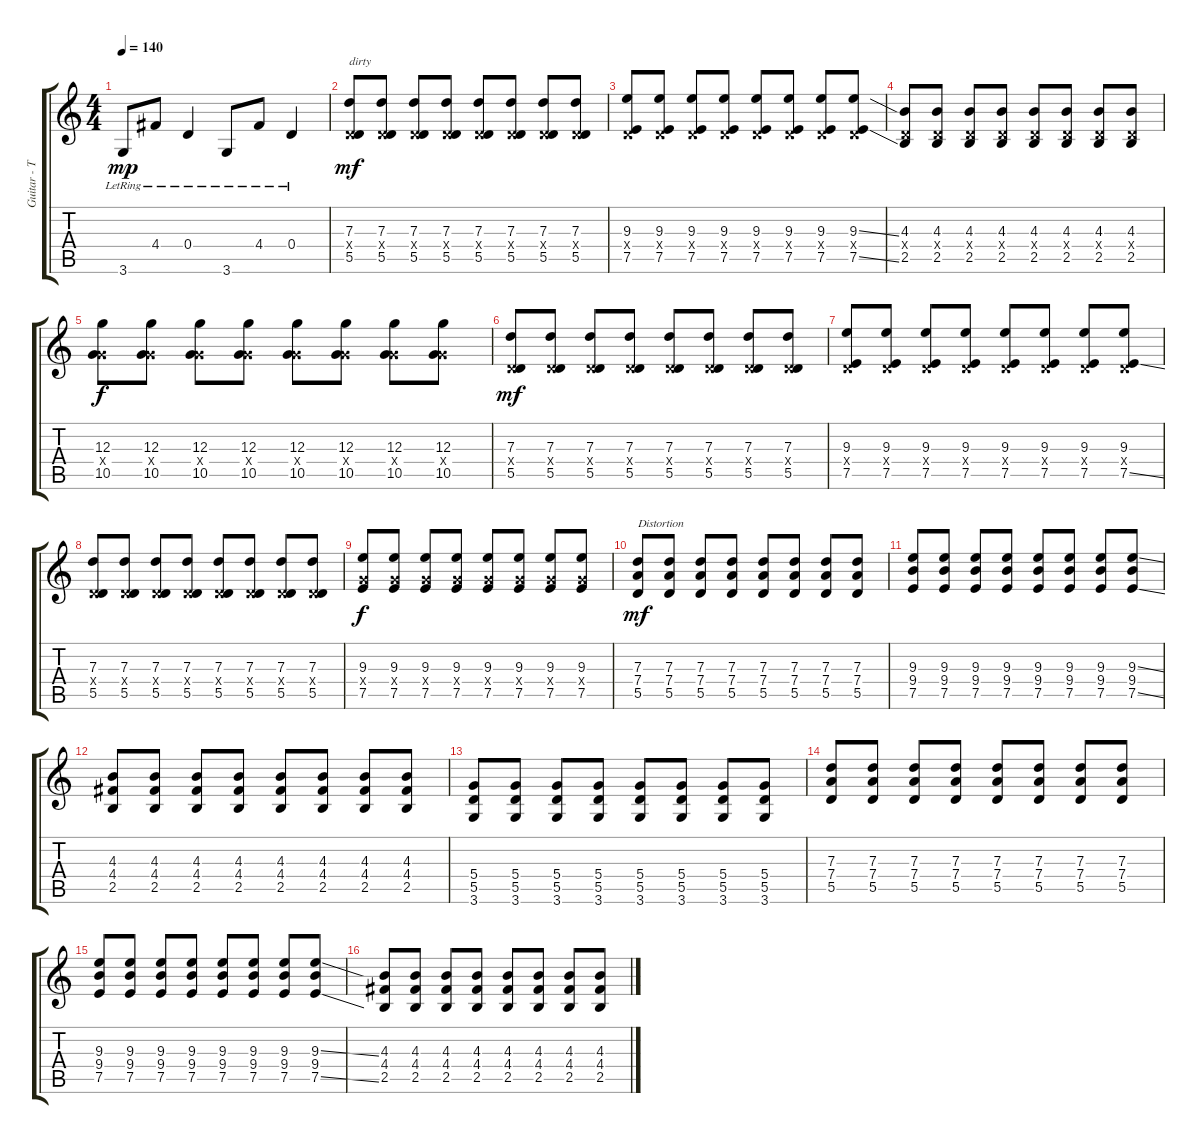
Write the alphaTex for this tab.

\track ("Guitar - Tom Mattew Delonge" "Guitar - T") {instrument overdrivenguitar}
\staff {score tabs}
\tuning (E4 B3 G3 D3 A2 E2) {hide}
\ts (4 4)
\tempo 140
\clef g2
\ks c
3.6{lr}.8{dy mp} 4.4{lr}.8 0.4{lr}.4 3.6{lr}.8 4.4{lr}.8 0.4{lr}.4 |
(7.3 0.4{x} 5.5).8{txt "dirty" dy mf instrument overdrivenguitar} (7.3 0.4{x} 5.5).8 (7.3 0.4{x} 5.5).8 (7.3 0.4{x} 5.5).8 (7.3 0.4{x} 5.5).8 (7.3 0.4{x} 5.5).8 (7.3 0.4{x} 5.5).8 (7.3 0.4{x} 5.5).8 |
(9.3 0.4{x} 7.5).8 (9.3 0.4{x} 7.5).8 (9.3 0.4{x} 7.5).8 (9.3 0.4{x} 7.5).8 (9.3 0.4{x} 7.5).8 (9.3 0.4{x} 7.5).8 (9.3 0.4{x} 7.5).8 (9.3{ss} 0.4{x} 7.5{ss}).8 |
(4.3 0.4{x} 2.5).8 (4.3 0.4{x} 2.5).8 (4.3 0.4{x} 2.5).8 (4.3 0.4{x} 2.5).8 (4.3 0.4{x} 2.5).8 (4.3 0.4{x} 2.5).8 (4.3 0.4{x} 2.5).8 (4.3 0.4{x} 2.5).8 |
(12.3 5.4{x} 10.5).8{dy f} (12.3 5.4{x} 10.5).8 (12.3 5.4{x} 10.5).8 (12.3 5.4{x} 10.5).8 (12.3 5.4{x} 10.5).8 (12.3 5.4{x} 10.5).8 (12.3 5.4{x} 10.5).8 (12.3 5.4{x} 10.5).8 |
(7.3 0.4{x} 5.5).8{dy mf} (7.3 0.4{x} 5.5).8 (7.3 0.4{x} 5.5).8 (7.3 0.4{x} 5.5).8 (7.3 0.4{x} 5.5).8 (7.3 0.4{x} 5.5).8 (7.3 0.4{x} 5.5).8 (7.3 0.4{x} 5.5).8 |
(9.3 0.4{x} 7.5).8 (9.3 0.4{x} 7.5).8 (9.3 0.4{x} 7.5).8 (9.3 0.4{x} 7.5).8 (9.3 0.4{x} 7.5).8 (9.3 0.4{x} 7.5).8 (9.3 0.4{x} 7.5).8 (9.3 0.4{x} 7.5{ss}).8 |
(7.3 0.4{x} 5.5).8 (7.3 0.4{x} 5.5).8 (7.3 0.4{x} 5.5).8 (7.3 0.4{x} 5.5).8 (7.3 0.4{x} 5.5).8 (7.3 0.4{x} 5.5).8 (7.3 0.4{x} 5.5).8 (7.3 0.4{x} 5.5).8 |
(9.3 5.4{x} 7.5).8{dy f} (9.3 5.4{x} 7.5).8 (9.3 5.4{x} 7.5).8 (9.3 5.4{x} 7.5).8 (9.3 5.4{x} 7.5).8 (9.3 5.4{x} 7.5).8 (9.3 5.4{x} 7.5).8 (9.3 5.4{x} 7.5).8 |
(7.3 7.4 5.5).8{txt "Distortion" dy mf instrument distortionguitar} (7.3 7.4 5.5).8 (7.3 7.4 5.5).8 (7.3 7.4 5.5).8 (7.3 7.4 5.5).8 (7.3 7.4 5.5).8 (7.3 7.4 5.5).8 (7.3 7.4 5.5).8 |
(9.3 9.4 7.5).8 (9.3 9.4 7.5).8 (9.3 9.4 7.5).8 (9.3 9.4 7.5).8 (9.3 9.4 7.5).8 (9.3 9.4 7.5).8 (9.3 9.4 7.5).8 (9.3{ss} 9.4 7.5{ss}).8 |
(4.3 4.4 2.5).8 (4.3 4.4 2.5).8 (4.3 4.4 2.5).8 (4.3 4.4 2.5).8 (4.3 4.4 2.5).8 (4.3 4.4 2.5).8 (4.3 4.4 2.5).8 (4.3 4.4 2.5).8 |
(5.4 5.5 3.6).8 (5.4 5.5 3.6).8 (5.4 5.5 3.6).8 (5.4 5.5 3.6).8 (5.4 5.5 3.6).8 (5.4 5.5 3.6).8 (5.4 5.5 3.6).8 (5.4 5.5 3.6).8 |
(7.3 7.4 5.5).8 (7.3 7.4 5.5).8 (7.3 7.4 5.5).8 (7.3 7.4 5.5).8 (7.3 7.4 5.5).8 (7.3 7.4 5.5).8 (7.3 7.4 5.5).8 (7.3 7.4 5.5).8 |
(9.3 9.4 7.5).8 (9.3 9.4 7.5).8 (9.3 9.4 7.5).8 (9.3 9.4 7.5).8 (9.3 9.4 7.5).8 (9.3 9.4 7.5).8 (9.3 9.4 7.5).8 (9.3{ss} 9.4 7.5{ss}).8 |
(4.3 4.4 2.5).8 (4.3 4.4 2.5).8 (4.3 4.4 2.5).8 (4.3 4.4 2.5).8 (4.3 4.4 2.5).8 (4.3 4.4 2.5).8 (4.3 4.4 2.5).8 (4.3 4.4 2.5).8
